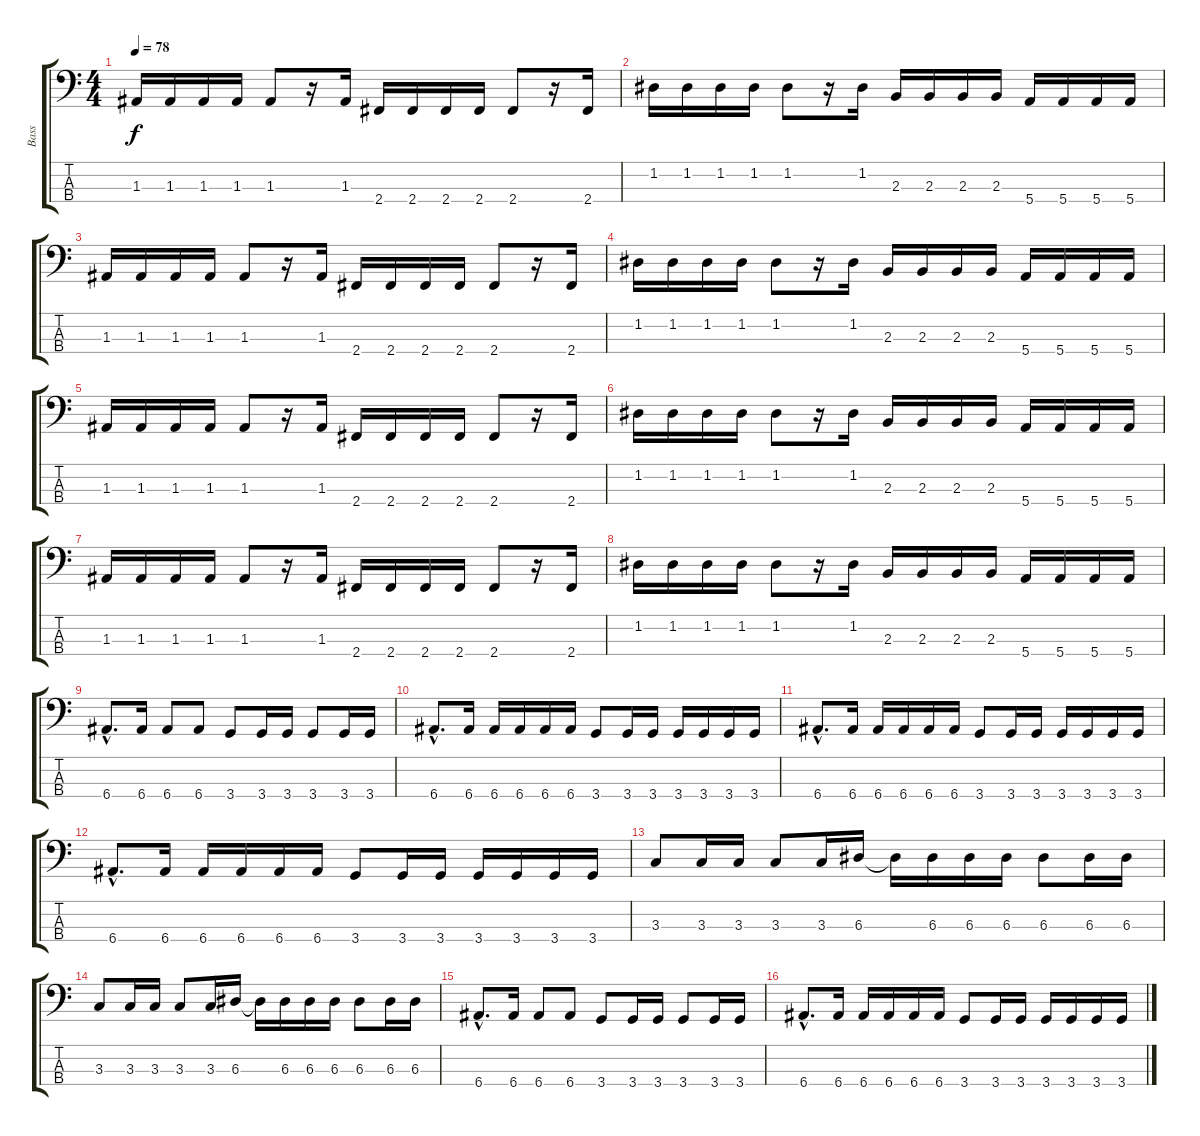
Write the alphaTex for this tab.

\track ("Bass" "Bass") {instrument electricbasspick}
\staff {score tabs}
\tuning (G2 D2 A1 E1) {hide}
\ts (4 4)
\tempo 78
\clef f4
\ks c
1.3.16{dy f} 1.3.16 1.3.16 1.3.16 1.3.8 r.16 1.3.16 2.4.16 2.4.16 2.4.16 2.4.16 2.4.8 r.16 2.4.16 |
1.2.16 1.2.16 1.2.16 1.2.16 1.2.8 r.16 1.2.16 2.3.16 2.3.16 2.3.16 2.3.16 5.4.16 5.4.16 5.4.16 5.4.16 |
1.3.16 1.3.16 1.3.16 1.3.16 1.3.8 r.16 1.3.16 2.4.16 2.4.16 2.4.16 2.4.16 2.4.8 r.16 2.4.16 |
1.2.16 1.2.16 1.2.16 1.2.16 1.2.8 r.16 1.2.16 2.3.16 2.3.16 2.3.16 2.3.16 5.4.16 5.4.16 5.4.16 5.4.16 |
1.3.16 1.3.16 1.3.16 1.3.16 1.3.8 r.16 1.3.16 2.4.16 2.4.16 2.4.16 2.4.16 2.4.8 r.16 2.4.16 |
1.2.16 1.2.16 1.2.16 1.2.16 1.2.8 r.16 1.2.16 2.3.16 2.3.16 2.3.16 2.3.16 5.4.16 5.4.16 5.4.16 5.4.16 |
1.3.16 1.3.16 1.3.16 1.3.16 1.3.8 r.16 1.3.16 2.4.16 2.4.16 2.4.16 2.4.16 2.4.8 r.16 2.4.16 |
1.2.16 1.2.16 1.2.16 1.2.16 1.2.8 r.16 1.2.16 2.3.16 2.3.16 2.3.16 2.3.16 5.4.16 5.4.16 5.4.16 5.4.16 |
6.4{hac}.8{d} 6.4.16 6.4.8 6.4.8 3.4.8 3.4.16 3.4.16 3.4.8 3.4.16 3.4.16 |
6.4{hac}.8{d} 6.4.16 6.4.16 6.4.16 6.4.16 6.4.16 3.4.8 3.4.16 3.4.16 3.4.16 3.4.16 3.4.16 3.4.16 |
6.4{hac}.8{d} 6.4.16 6.4.16 6.4.16 6.4.16 6.4.16 3.4.8 3.4.16 3.4.16 3.4.16 3.4.16 3.4.16 3.4.16 |
6.4{hac}.8{d} 6.4.16 6.4.16 6.4.16 6.4.16 6.4.16 3.4.8 3.4.16 3.4.16 3.4.16 3.4.16 3.4.16 3.4.16 |
3.3.8 3.3.16 3.3.16 3.3.8 3.3.16 6.3.16 6.3{t}.16 6.3.16 6.3.16 6.3.16 6.3.8 6.3.16 6.3.16 |
3.3.8 3.3.16 3.3.16 3.3.8 3.3.16 6.3.16 6.3{t}.16 6.3.16 6.3.16 6.3.16 6.3.8 6.3.16 6.3.16 |
6.4{hac}.8{d} 6.4.16 6.4.8 6.4.8 3.4.8 3.4.16 3.4.16 3.4.8 3.4.16 3.4.16 |
6.4{hac}.8{d} 6.4.16 6.4.16 6.4.16 6.4.16 6.4.16 3.4.8 3.4.16 3.4.16 3.4.16 3.4.16 3.4.16 3.4.16
